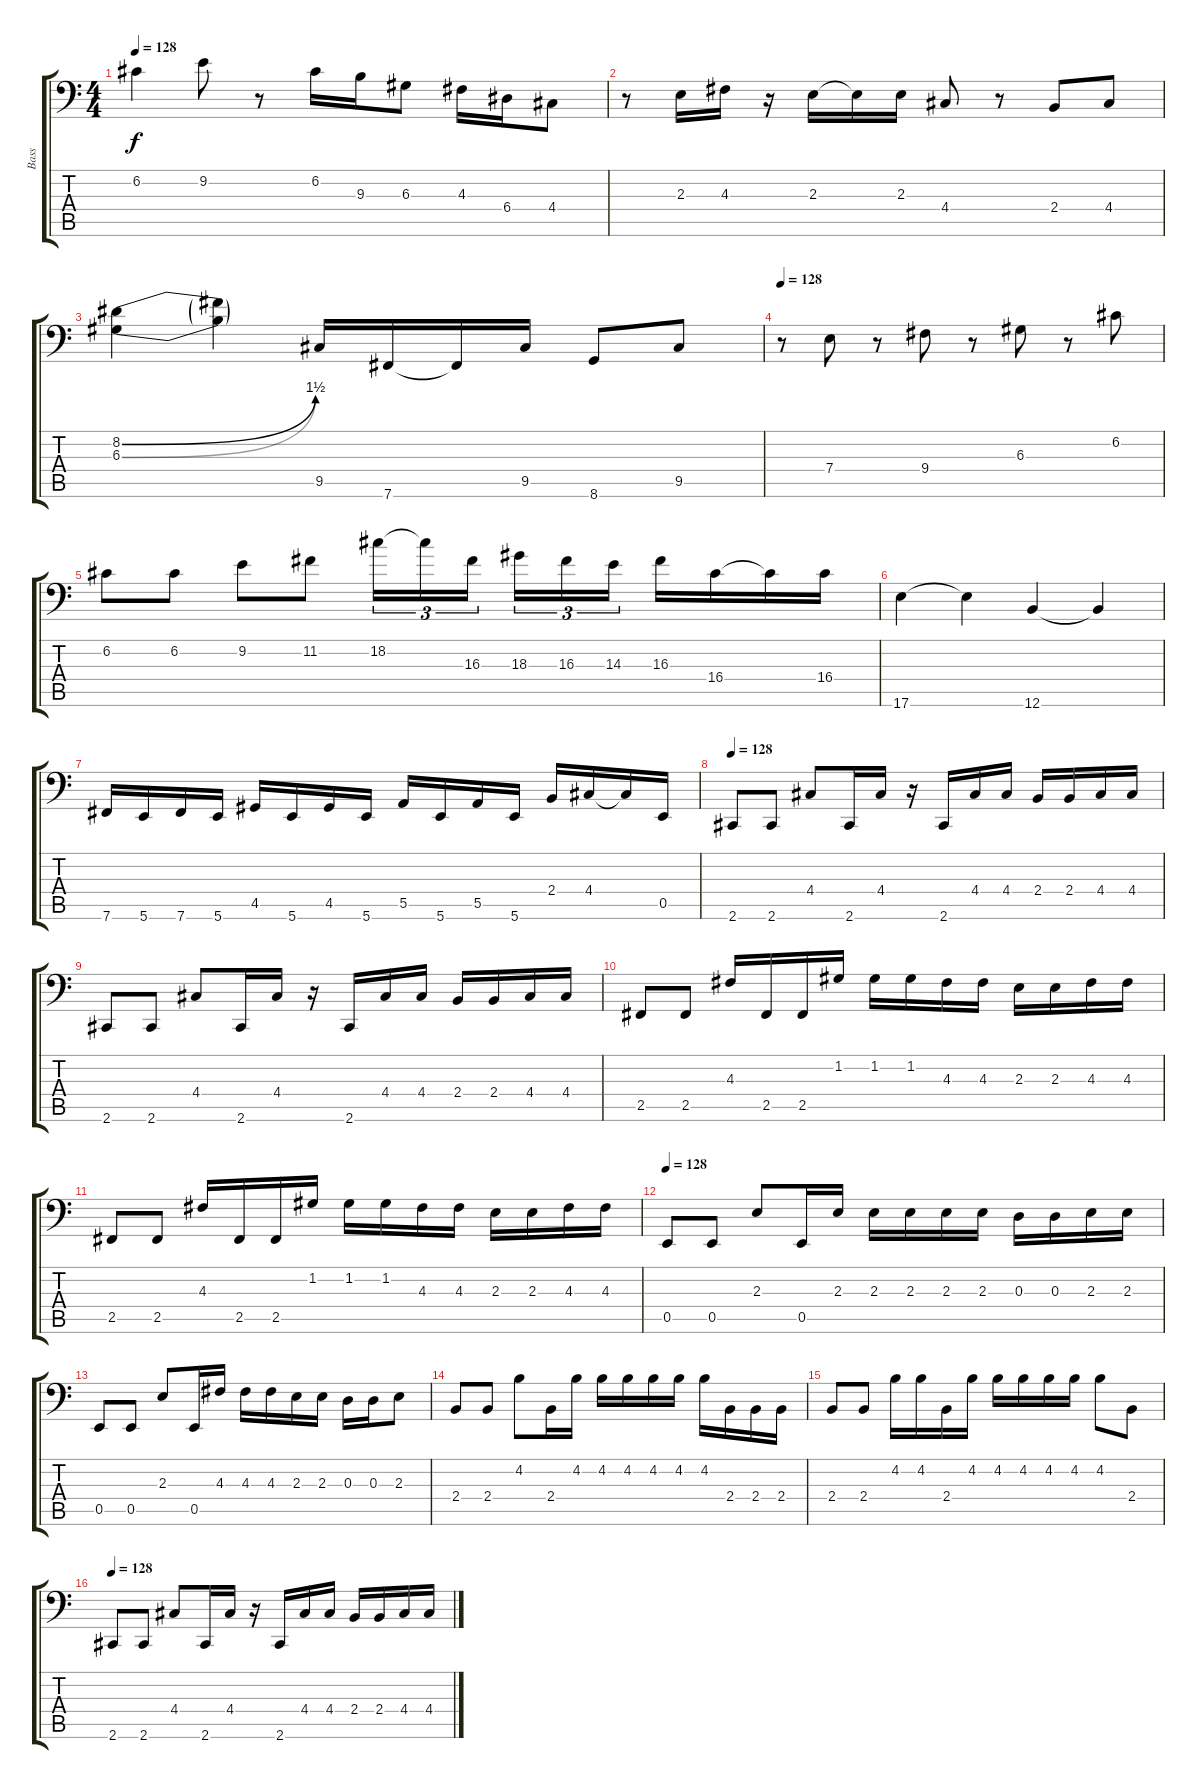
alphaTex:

\track ("Bass" "Bass") {instrument electricbassfinger}
\staff {score tabs}
\tuning (C3 G2 D2 A1 E1 B0) {hide}
\ts (4 4)
\tempo 128
\clef f4
\ks c
6.2.4{dy f} 9.2.8 r.8 6.2.16 9.3.16 6.3.8 4.3.16 6.4.16 4.4.8 |
r.8 2.3.16 4.3.16 r.16 2.3.16 2.3{t}.16 2.3.16 4.4.8 r.8 2.4.8 4.4.8 |
(8.2{be (bend 0 0 60 6)} 6.3{be (bend 0 0 60 6)}).4 (8.2{t} 6.3{t}).4 9.5.16 7.6.16 7.6{t}.16 9.5.16 8.6.8 9.5.8 |
\tempo 128
r.8 7.4.8 r.8 9.4.8 r.8 6.3.8 r.8 6.2.8 |
6.2.8 6.2.8 9.2.8 11.2.8 18.2.16{tu (3 2)} 18.2{t}.16{tu (3 2)} 16.3.16{tu (3 2)} 18.3.16{tu (3 2)} 16.3.16{tu (3 2)} 14.3.16{tu (3 2)} 16.3.16 16.4.16 16.4{t}.16 16.4.16 |
17.6.4 17.6{t}.4 12.6.4 12.6{t}.4 |
7.6.16 5.6.16 7.6.16 5.6.16 4.5.16 5.6.16 4.5.16 5.6.16 5.5.16 5.6.16 5.5.16 5.6.16 2.4.16 4.4.16 4.4{t}.16 0.5.16 |
\tempo 128
2.6.8 2.6.8 4.4.8 2.6.16 4.4.16 r.16 2.6.16 4.4.16 4.4.16 2.4.16 2.4.16 4.4.16 4.4.16 |
2.6.8 2.6.8 4.4.8 2.6.16 4.4.16 r.16 2.6.16 4.4.16 4.4.16 2.4.16 2.4.16 4.4.16 4.4.16 |
2.5.8 2.5.8 4.3.16 2.5.16 2.5.16 1.2.16 1.2.16 1.2.16 4.3.16 4.3.16 2.3.16 2.3.16 4.3.16 4.3.16 |
2.5.8 2.5.8 4.3.16 2.5.16 2.5.16 1.2.16 1.2.16 1.2.16 4.3.16 4.3.16 2.3.16 2.3.16 4.3.16 4.3.16 |
\tempo 128
0.5.8 0.5.8 2.3.8 0.5.16 2.3.16 2.3.16 2.3.16 2.3.16 2.3.16 0.3.16 0.3.16 2.3.16 2.3.16 |
0.5.8 0.5.8 2.3.8 0.5.16 4.3.16 4.3.16 4.3.16 2.3.16 2.3.16 0.3.16 0.3.16 2.3.8 |
2.4.8 2.4.8 4.2.8 2.4.16 4.2.16 4.2.16 4.2.16 4.2.16 4.2.16 4.2.16 2.4.16 2.4.16 2.4.16 |
2.4.8 2.4.8 4.2.16 4.2.16 2.4.16 4.2.16 4.2.16 4.2.16 4.2.16 4.2.16 4.2.8 2.4.8 |
\tempo 128
2.6.8 2.6.8 4.4.8 2.6.16 4.4.16 r.16 2.6.16 4.4.16 4.4.16 2.4.16 2.4.16 4.4.16 4.4.16
